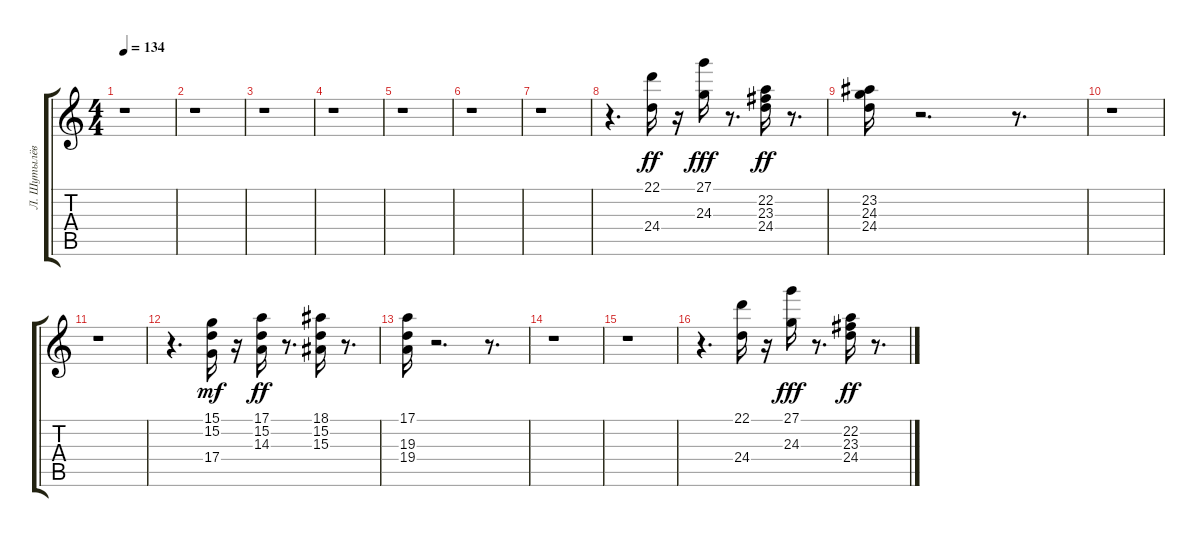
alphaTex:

\track ("Л. Шутылёв" "Л. Шутылёв") {instrument pizzicatostrings}
\staff {score tabs}
\tuning (E4 B3 G3 D3 A2 E2) {hide}
\ts (4 4)
\tempo 134
\clef g2
\ks c
r.1{dy ff} |
r.1 |
r.1 |
r.1 |
r.1 |
r.1 |
r.1 |
r.4{d} (22.1 24.4).16 r.16 (27.1 24.3).16{dy fff} r.8{d} (22.2 23.3 24.4).16{dy ff} r.8{d} |
(23.2 24.3 24.4).16 r.2{d} r.8{d} |
r.1 |
r.1 |
r.4{d} (15.1 15.2 17.4).16{dy mf} r.16 (17.1 15.2 14.3).16{dy ff} r.8{d} (18.1 15.2 15.3).16 r.8{d} |
(17.1 19.3 19.4).16 r.2{d} r.8{d} |
r.1 |
r.1 |
r.4{d} (22.1 24.4).16 r.16 (27.1 24.3).16{dy fff} r.8{d} (22.2 23.3 24.4).16{dy ff} r.8{d}
